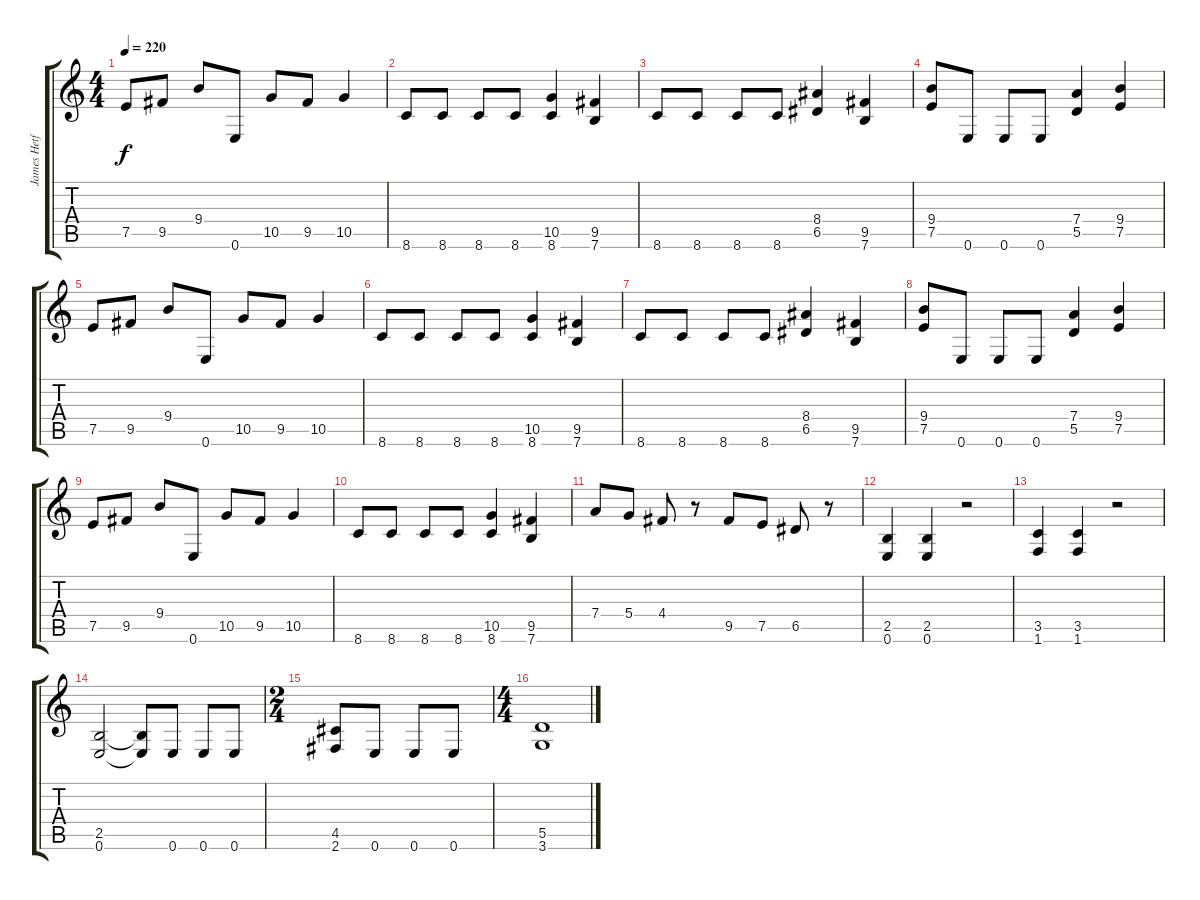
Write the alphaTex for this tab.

\track ("James Hetfield (Rithm & Lead Guitars)" "James Hetf") {instrument distortionguitar}
\staff {score tabs}
\tuning (E4 B3 G3 D3 A2 E2) {hide}
\ts (4 4)
\tempo 220
\clef g2
\ks c
7.5.8{dy f} 9.5.8 9.4.8 0.6.8 10.5.8 9.5.8 10.5.4 |
8.6.8 8.6.8 8.6.8 8.6.8 (10.5 8.6).4 (9.5 7.6).4 |
8.6.8 8.6.8 8.6.8 8.6.8 (8.4 6.5).4 (9.5 7.6).4 |
(9.4 7.5).8 0.6.8 0.6.8 0.6.8 (7.4 5.5).4 (9.4 7.5).4 |
7.5.8 9.5.8 9.4.8 0.6.8 10.5.8 9.5.8 10.5.4 |
8.6.8 8.6.8 8.6.8 8.6.8 (10.5 8.6).4 (9.5 7.6).4 |
8.6.8 8.6.8 8.6.8 8.6.8 (8.4 6.5).4 (9.5 7.6).4 |
(9.4 7.5).8 0.6.8 0.6.8 0.6.8 (7.4 5.5).4 (9.4 7.5).4 |
7.5.8 9.5.8 9.4.8 0.6.8 10.5.8 9.5.8 10.5.4 |
8.6.8 8.6.8 8.6.8 8.6.8 (10.5 8.6).4 (9.5 7.6).4 |
7.4.8 5.4.8 4.4.8 r.8 9.5.8 7.5.8 6.5.8 r.8 |
(2.5 0.6).4 (2.5 0.6).4 r.2 |
(3.5 1.6).4 (3.5 1.6).4 r.2 |
(2.5 0.6).2 (2.5{t} 0.6{t}).8 0.6.8 0.6.8 0.6.8 |
\ts (2 4)
(4.5 2.6).8 0.6.8 0.6.8 0.6.8 |
\ts (4 4)
(5.5 3.6).1
